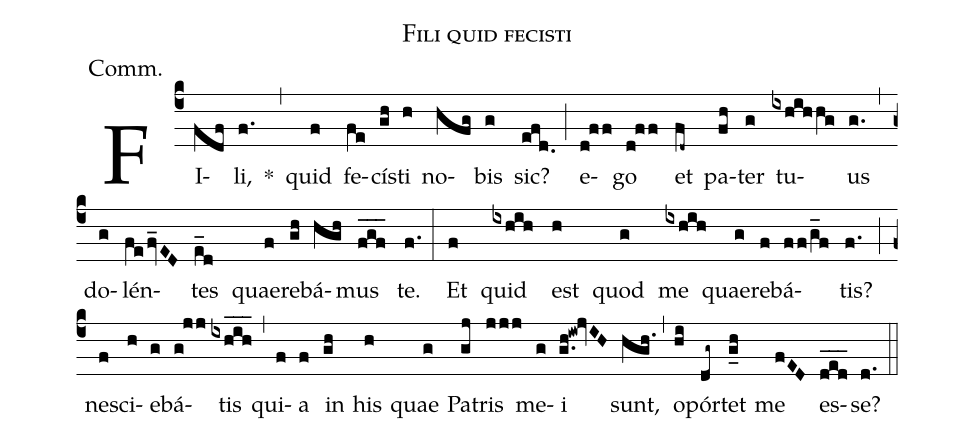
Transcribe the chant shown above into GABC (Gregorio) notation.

name:Fili quid fecisti;
annotation:Comm.;
mode:1;
office-part:Communion;
%%
(c4) FI(fdf)li,(f.) *(,)
quid(f) fe(fe)cí(gh)sti(h) no(hfg)bis(g) sic?(efd.) (;)
e(d!ff)go(d!ff) et(fd~) pa(fh)ter(g) tu(ixhihhg)us(g.) (,)
do(g)lén(fefv_ED)tes(e_d) quae(f)re(gh)bá(hgh)mus(fgf___) te.(f.) (:)
Et(f) quid(ixhih) est(h) quod(g) me(ixhih) quae(g)re(f)bá(ff/g_f)tis?(f.) (;)
ne(f)sci(h)e(g)bá(g!jj)tis(ixhih___) (,)
qui(f)a(f) in(gh) his(h) quae(g) Pa(gj)tris(jjj) me(g)i(g.h!iw!jvIH) sunt,(hgh.) (,)
o(hi)pór(dg~)tet(g_h) me(fED) es(ded___)se?(d.) (::)
